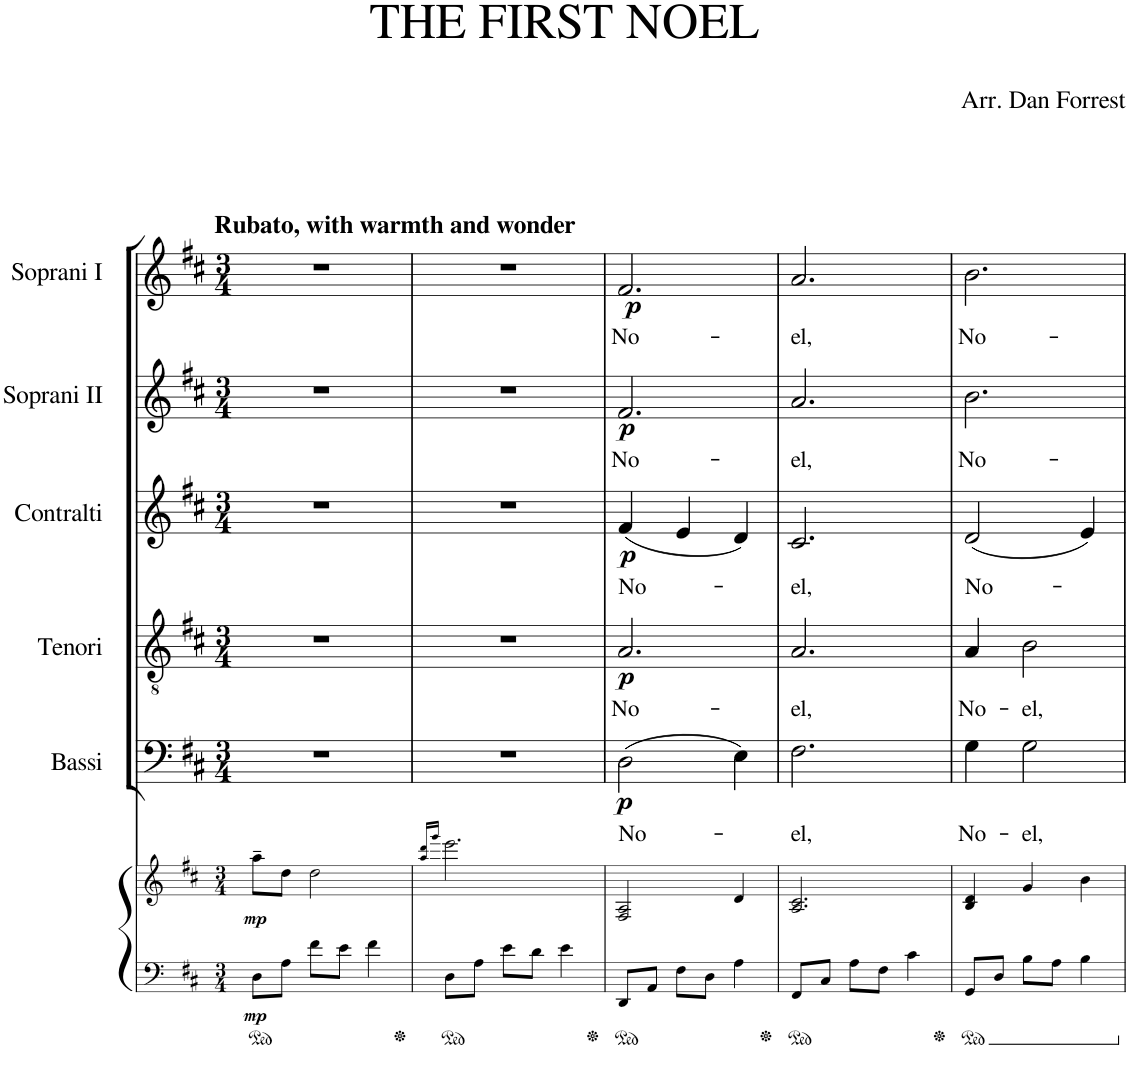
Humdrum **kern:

**kern	**dynam	**kern	**dynam	**kern	**text	**dynam	**kern	**text	**dynam	**kern	**text	**dynam	**kern	**text	**dynam	**kern	**text	**dynam
*part7	*part7	*part6	*part6	*part5	*part5	*part5	*part4	*part4	*part4	*part3	*part3	*part3	*part2	*part2	*part2	*part1	*part1	*part1
*staff7	*staff7	*staff6	*staff6	*staff5	*staff5	*staff5	*staff4	*staff4	*staff4	*staff3	*staff3	*staff3	*staff2	*staff2	*staff2	*staff1	*staff1	*staff1
*I"Piano	*	*I"Piano	*	*I"Bassi	*	*	*I"Tenori	*	*	*I"Contralti	*	*	*I"Soprani II	*	*	*I"Soprani I	*	*
*I'Pno	*	*I'Pno	*	*	*	*	*	*	*	*	*	*	*	*	*	*	*	*
*stria5	*	*stria5	*	*	*	*	*	*	*	*	*	*	*	*	*	*	*	*
*clefF4	*	*clefG2	*	*clefF4	*	*	*clefGv2	*	*	*clefG2	*	*	*clefG2	*	*	*clefG2	*	*
*	*	*	*	*	*	*	*	*	*	*	*	*	*Trd1c2	*	*	*Trd1c2	*	*
*k[f#c#]	*	*k[f#c#]	*	*k[f#c#]	*	*	*k[f#c#]	*	*	*k[f#c#]	*	*	*k[f#c#]	*	*	*k[f#c#]	*	*
*D:	*	*D:	*	*D:	*	*	*D:	*	*	*D:	*	*	*D:	*	*	*D:	*	*
*M3/4	*	*M3/4	*	*M3/4	*	*	*M3/4	*	*	*M3/4	*	*	*M3/4	*	*	*M3/4	*	*
*ped	*	*	*	*	*	*	*	*	*	*	*	*	*	*	*	*	*	*
=1	=1	=1	=1	=1	=1	=1	=1	=1	=1	=1	=1	=1	=1	=1	=1	=1	=1	=1
!	!	!	!	!	!	!	!	!	!	!	!	!	!	!	!	!LO:TX:a:B:t=Rubato, with warmth and wonder	!	!
!	!LO:DY:b	!	!LO:DY:b	!	!	!	!	!	!	!	!	!	!	!	!	!	!	!
8D\L	mp	8aa~\L	mp	2.r	.	.	2.r	.	.	2.r	.	.	2.r	.	.	2.r	.	.
8A\J	.	8dd\J	.	.	.	.	.	.	.	.	.	.	.	.	.	.	.	.
8f#\L	.	2dd\	.	.	.	.	.	.	.	.	.	.	.	.	.	.	.	.
8e\J	.	.	.	.	.	.	.	.	.	.	.	.	.	.	.	.	.	.
4f#\	.	.	.	.	.	.	.	.	.	.	.	.	.	.	.	.	.	.
=2	=2	=2	=2	=2	=2	=2	=2	=2	=2	=2	=2	=2	=2	=2	=2	=2	=2	=2
.	.	16qaa/ 16qddd/LL	.	.	.	.	.	.	.	.	.	.	.	.	.	.	.	.
.	.	16qggg/JJ	.	.	.	.	.	.	.	.	.	.	.	.	.	.	.	.
*Xped	*	*	*	*	*	*	*	*	*	*	*	*	*	*	*	*	*	*
*ped	*	*	*	*	*	*	*	*	*	*	*	*	*	*	*	*	*	*
8D\L	.	2.eee\	.	2.r	.	.	2.r	.	.	2.r	.	.	2.r	.	.	2.r	.	.
8A\J	.	.	.	.	.	.	.	.	.	.	.	.	.	.	.	.	.	.
8e\L	.	.	.	.	.	.	.	.	.	.	.	.	.	.	.	.	.	.
8d\J	.	.	.	.	.	.	.	.	.	.	.	.	.	.	.	.	.	.
4e\	.	.	.	.	.	.	.	.	.	.	.	.	.	.	.	.	.	.
=3	=3	=3	=3	=3	=3	=3	=3	=3	=3	=3	=3	=3	=3	=3	=3	=3	=3	=3
*Xped	*	*	*	*	*	*	*	*	*	*	*	*	*	*	*	*	*	*
*ped	*	*	*	*	*	*	*	*	*	*	*	*	*	*	*	*	*	*
!	!	!	!	!	!LO:LY:b	!LO:DY:b	!	!LO:LY:b	!LO:DY:b	!	!LO:LY:b	!LO:DY:b	!	!LO:LY:b	!LO:DY:b	!	!LO:LY:b	!LO:DY:b
8DD/L	.	2F#/ 2A/	.	(2D\	No-	p	2.A/	No-	p	(4f#/	No-	p	2.f#/	No-	p	2.f#/	No-	p
8AA/J	.	.	.	.	.	.	.	.	.	.	.	.	.	.	.	.	.	.
8F#\L	.	.	.	.	.	.	.	.	.	4e/	.	.	.	.	.	.	.	.
8D\J	.	.	.	.	.	.	.	.	.	.	.	.	.	.	.	.	.	.
4A\	.	4d/	.	4E\)	.	.	.	.	.	4d/)	.	.	.	.	.	.	.	.
=4	=4	=4	=4	=4	=4	=4	=4	=4	=4	=4	=4	=4	=4	=4	=4	=4	=4	=4
*Xped	*	*	*	*	*	*	*	*	*	*	*	*	*	*	*	*	*	*
*ped	*	*	*	*	*	*	*	*	*	*	*	*	*	*	*	*	*	*
!	!	!	!	!	!LO:LY:b	!	!	!LO:LY:b	!	!	!LO:LY:b	!	!	!LO:LY:b	!	!	!LO:LY:b	!
8FF#/L	.	2.A/ 2.c#/	.	2.F#\	-el,	.	2.A/	-el,	.	2.c#/	-el,	.	2.a/	-el,	.	2.a/	-el,	.
8C#/J	.	.	.	.	.	.	.	.	.	.	.	.	.	.	.	.	.	.
8A\L	.	.	.	.	.	.	.	.	.	.	.	.	.	.	.	.	.	.
8F#\J	.	.	.	.	.	.	.	.	.	.	.	.	.	.	.	.	.	.
4c#\	.	.	.	.	.	.	.	.	.	.	.	.	.	.	.	.	.	.
=5	=5	=5	=5	=5	=5	=5	=5	=5	=5	=5	=5	=5	=5	=5	=5	=5	=5	=5
*Xped	*	*	*	*	*	*	*	*	*	*	*	*	*	*	*	*	*	*
*ped	*	*	*	*	*	*	*	*	*	*	*	*	*	*	*	*	*	*
!	!	!	!	!	!LO:LY:b	!	!	!LO:LY:b	!	!	!LO:LY:b	!	!	!LO:LY:b	!	!	!LO:LY:b	!
8GG/L	.	4B/ 4d/	.	4G\	No-	.	4A/	No-	.	(2d/	No-	.	2.b\	No-	.	2.b\	No-	.
8D/J	.	.	.	.	.	.	.	.	.	.	.	.	.	.	.	.	.	.
!	!	!	!	!	!LO:LY:b	!	!	!LO:LY:b	!	!	!	!	!	!	!	!	!	!
8B\L	.	4g/	.	2G\	-el,	.	2B\	-el,	.	.	.	.	.	.	.	.	.	.
8A\J	.	.	.	.	.	.	.	.	.	.	.	.	.	.	.	.	.	.
4B\	.	4b\	.	.	.	.	.	.	.	4e/)	.	.	.	.	.	.	.	.
*Xped	*	*	*	*	*	*	*	*	*	*	*	*	*	*	*	*	*	*
=	=	=	=	=	=	=	=	=	=	=	=	=	=	=	=	=	=	=
*-	*-	*-	*-	*-	*-	*-	*-	*-	*-	*-	*-	*-	*-	*-	*-	*-	*-	*-
